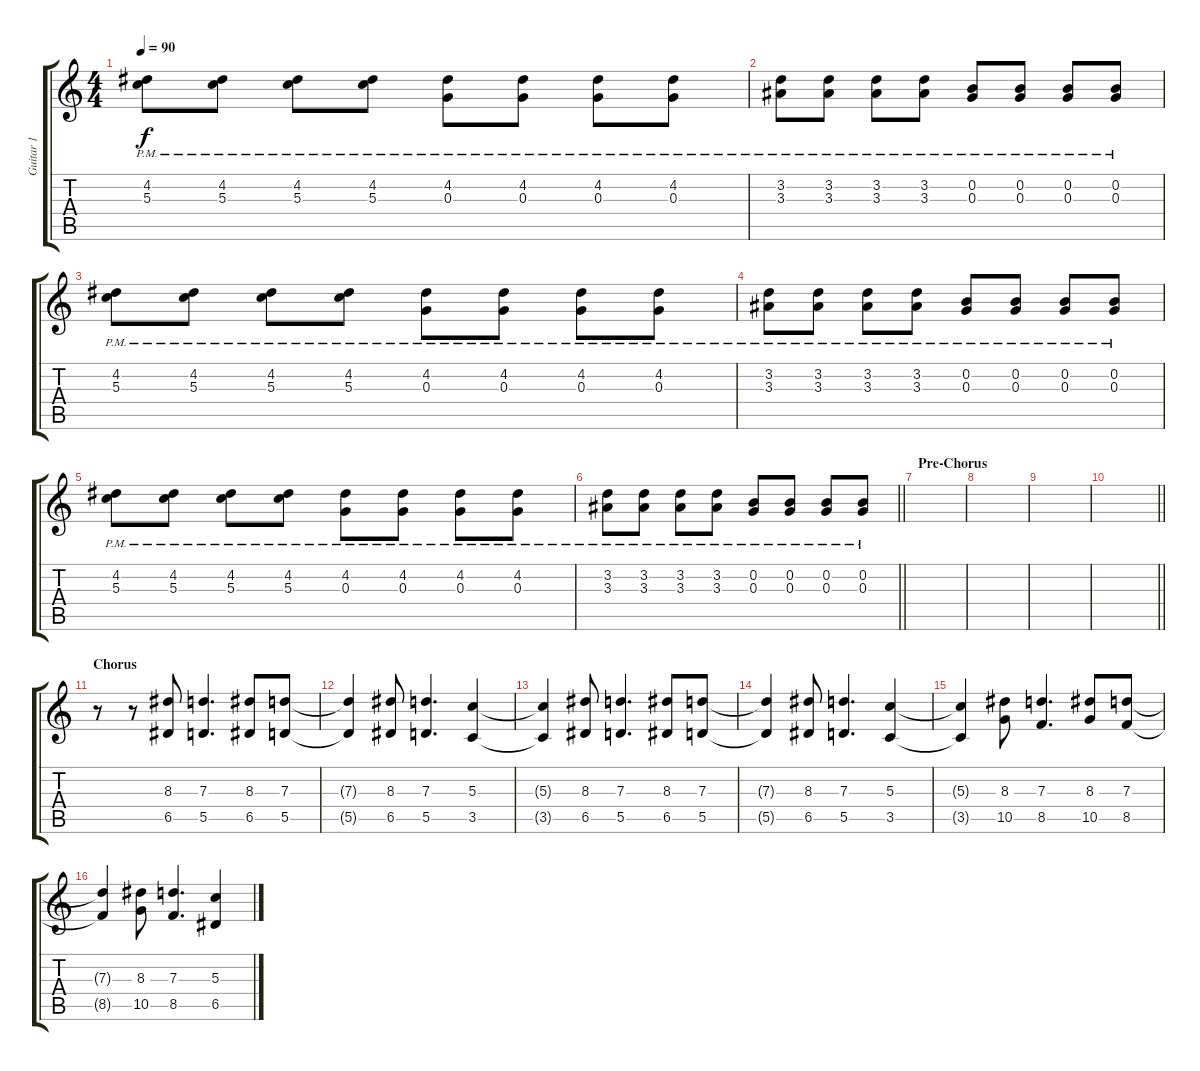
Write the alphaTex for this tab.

\track ("Guitar 1" "Guitar 1") {instrument overdrivenguitar}
\staff {score tabs}
\tuning (E4 B3 G3 D3 A2 E2) {hide}
\ts (4 4)
\tempo 90
\clef g2
\ks c
(4.2{pm} 5.3{pm}).8{dy f} (4.2{pm} 5.3{pm}).8 (4.2{pm} 5.3{pm}).8 (4.2{pm} 5.3{pm}).8 (4.2{pm} 0.3{pm}).8 (4.2{pm} 0.3{pm}).8 (4.2{pm} 0.3{pm}).8 (4.2{pm} 0.3{pm}).8 |
(3.2{pm} 3.3{pm}).8 (3.2{pm} 3.3{pm}).8 (3.2{pm} 3.3{pm}).8 (3.2{pm} 3.3{pm}).8 (0.2{pm} 0.3{pm}).8 (0.2{pm} 0.3{pm}).8 (0.2{pm} 0.3{pm}).8 (0.2{pm} 0.3{pm}).8 |
(4.2{pm} 5.3{pm}).8{instrument electricguitarclean} (4.2{pm} 5.3{pm}).8 (4.2{pm} 5.3{pm}).8 (4.2{pm} 5.3{pm}).8 (4.2{pm} 0.3{pm}).8 (4.2{pm} 0.3{pm}).8 (4.2{pm} 0.3{pm}).8 (4.2{pm} 0.3{pm}).8 |
(3.2{pm} 3.3{pm}).8 (3.2{pm} 3.3{pm}).8 (3.2{pm} 3.3{pm}).8 (3.2{pm} 3.3{pm}).8 (0.2{pm} 0.3{pm}).8 (0.2{pm} 0.3{pm}).8 (0.2{pm} 0.3{pm}).8 (0.2{pm} 0.3{pm}).8 |
(4.2{pm} 5.3{pm}).8 (4.2{pm} 5.3{pm}).8 (4.2{pm} 5.3{pm}).8 (4.2{pm} 5.3{pm}).8 (4.2{pm} 0.3{pm}).8 (4.2{pm} 0.3{pm}).8 (4.2{pm} 0.3{pm}).8 (4.2{pm} 0.3{pm}).8 |
\barLineRight lightlight
(3.2{pm} 3.3{pm}).8 (3.2{pm} 3.3{pm}).8 (3.2{pm} 3.3{pm}).8 (3.2{pm} 3.3{pm}).8 (0.2{pm} 0.3{pm}).8 (0.2{pm} 0.3{pm}).8 (0.2{pm} 0.3{pm}).8 (0.2{pm} 0.3{pm}).8 |
\section ("" "Pre-Chorus")
|
|
|
\barLineRight lightlight
|
\section ("" "Chorus")
r.8{instrument overdrivenguitar} r.8 (8.3 6.5).8 (7.3 5.5).4{d} (8.3 6.5).8 (7.3 5.5).8 |
(7.3{t} 5.5{t}).4 (8.3 6.5).8 (7.3 5.5).4{d} (5.3 3.5).4 |
(5.3{t} 3.5{t}).4 (8.3 6.5).8 (7.3 5.5).4{d} (8.3 6.5).8 (7.3 5.5).8 |
(7.3{t} 5.5{t}).4 (8.3 6.5).8 (7.3 5.5).4{d} (5.3 3.5).4 |
(5.3{t} 3.5{t}).4 (8.3 10.5).8 (7.3 8.5).4{d} (8.3 10.5).8 (7.3 8.5).8 |
(7.3{t} 8.5{t}).4 (8.3 10.5).8 (7.3 8.5).4{d} (5.3 6.5).4
